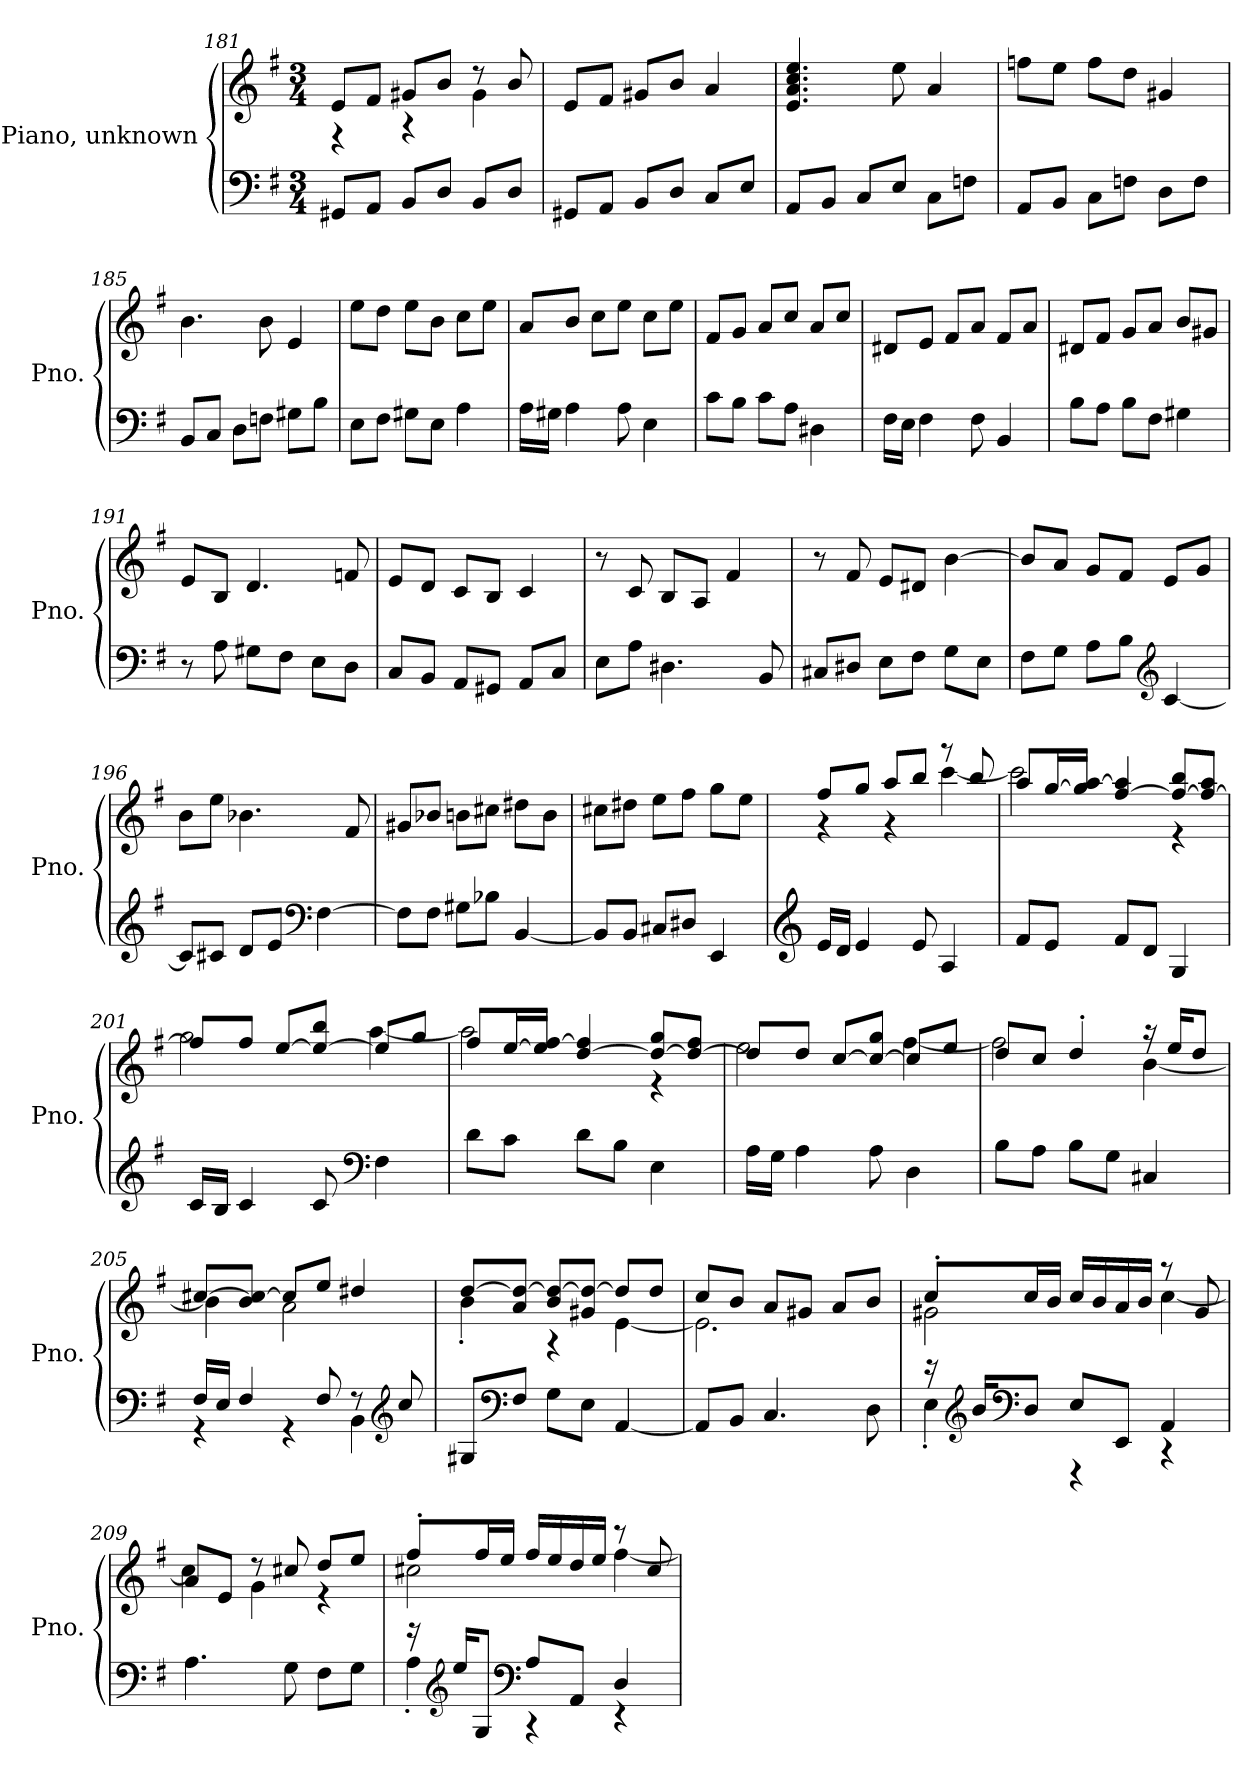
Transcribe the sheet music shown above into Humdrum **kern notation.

**kern	**kern
*part1	*part1
*staff2	*staff1
*I"Piano, unknown	*
*I'Pno.	*
*clefF4	*clefG2
*k[f#]	*k[f#]
*M3/4	*M3/4
=181	=181
*	*^
8GG#X/L	8e/L	4r
8AA/J	8f#/J	.
8BB/L	8g#X/L	4r
8D/J	8b/J	.
8BB/L	8r	4g#\
8D/J	8b/	.
*	*v	*v
=182	=182
8GG#X/L	8e/L
8AA/J	8f#/J
8BB/L	8g#X/L
8D/J	8b/J
8C/L	4a/
8E/J	.
=183	=183
8AA/L	4.e/ 4.a/ 4.cc/ 4.ee/
8BB/J	.
8C/L	.
8E/J	8ee\
8C\L	4a/
8Fn\J	.
=184	=184
8AA/L	8ffn\L
8BB/J	8ee\J
8C\L	8ff\L
8Fn\J	8dd\J
8D\L	4g#X/
8F\J	.
!!LO:LB:g=z
=185	=185
8BB/L	4.b\
8C/J	.
8D\L	.
8Fn\J	8b\
8G#X\L	4e/
8B\J	.
=186	=186
8E\L	8ee\L
8F#\J	8dd\J
8G#X\L	8ee\L
8E\J	8b\J
4A\	8cc\L
.	8ee\J
=187	=187
16A\LL	8a/L
16G#X\JJ	.
4A\	8b/J
.	8cc\L
8A\	8ee\J
4E\	8cc\L
.	8ee\J
=188	=188
8c\L	8f#/L
8B\J	8g/J
8c\L	8a/L
8A\J	8cc/J
4D#X\	8a/L
.	8cc/J
=189	=189
16F#\LL	8d#X/L
16E\JJ	.
4F#\	8e/J
.	8f#/L
8F#\	8a/J
4BB/	8f#/L
.	8a/J
!!LO:LB:g=z
=190	=190
8B\L	8d#X/L
8A\J	8f#/J
8B\L	8g/L
8F#\J	8a/J
4G#X\	8b/L
.	8g#X/J
=191	=191
8r	8e/L
8A\	8B/J
8G#X\L	4.d/
8F#\J	.
8E\L	.
8D\J	8fn/
=192	=192
8C/L	8e/L
8BB/J	8d/J
8AA/L	8c/L
8GG#X/J	8B/J
8AA/L	4c/
8C/J	.
=193	=193
8E\L	8r
8A\J	8c/
4.D#X\	8B/L
.	8A/J
.	4f#/
8BB/	.
=194	=194
8C#X/L	8r
8D#X/J	8f#/
8E\L	8e/L
8F#\J	8d#X/J
8G\L	[4b\
8E\J	.
!!LO:LB:g=z
=195	=195
8F#\L	8b/L]
8G\J	8a/J
8A\L	8g/L
8B\J	8f#/J
*clefG2	*
[4c/	8e/L
.	8g/J
=196	=196
8c/L]	8b\L
8c#X/J	8ee\J
8d/L	4.b-X\
8e/J	.
*clefF4	*
[4F#\	.
.	8f#/
=197	=197
8F#\L]	8g#X/L
8F#\J	8b-X/J
8G#X\L	8bn\L
8B-X\J	8cc#X\J
[4BB/	8dd#X\L
.	8b\J
=198	=198
8BB/L]	8cc#X\L
8BB/J	8dd#X\J
8C#X/L	8ee\L
8D#X/J	8ff#\J
4EE/	8gg\L
.	8ee\J
!!LO:PB:g=z
=199	=199
*clefG2	*
*	*^
16e/LL	8ff#/L	4r
16d/JJ	.	.
4e/	8gg/J	.
.	8aa/L	4r
8e/	8bb/J	.
4A/	8r	[4ccc\
.	8bb/	.
=200	=200	=200
8f#/L	8aa/L	2ccc\]
8e/J	[16gg/L	.
.	16gg/] [16aa/JJ	.
8f#/L	[4ff#/ 4aa/]	.
8d/J	.	.
4G/	8ff#/_ 8bb/L	4r
.	8ff#/_ 8aa/J	.
=201	=201	=201
16c/LL	8ff#/L]	2gg\
16B/JJ	.	.
4c/	8ff#/J	.
.	[8ee/L	.
8c/	8ee/_ 8bb/J	.
*clefF4	*	*
4F#\	8ee/L]	[4aa\
.	8gg/J	.
=202	=202	=202
8d\L	8ff#/L	2aa\]
8c\J	[16ee/L	.
.	16ee/] [16ff#/JJ	.
8d\L	[4dd/ 4ff#/]	.
8B\J	.	.
4E\	8dd/_ 8gg/L	4r
.	8dd/_ 8ff#/J	.
!!LO:LB:g=z	!!
=203	=203	=203
16A\LL	8dd/L]	2ee\
16G\JJ	.	.
4A\	8dd/J	.
.	[8cc/L	.
8A\	8cc/_ 8gg/J	.
4D\	8cc/L]	[4ff#\
.	8ee/J	.
=204	=204	=204
8B\L	8dd/L	2ff#\]
8A\J	8cc/J	.
8B\L	4dd'/	.
8G\J	.	.
4C#X/	16r	[4b\
.	16ee/KL	.
.	8dd/J	.
=205	=205	=205
*^	*	*
16F#/LL	4r	[8cc#X/L	4b\]
16E/JJ	.	.	.
4F#/	.	8b/ 8cc#/_J	.
.	4r	8cc#/L]	2a\
8F#/	.	8ee/J	.
8r	4BB\	4dd#X/	.
*clefG2	*	*	*
8cc/	.	.	.
*v	*v	*	*
=206	=206	=206
8G#X/L	[8dd/L	4b'\
*clefF4	*	*
8F#/J	8a/ 8dd/_J	.
8G#\L	8b/ 8dd/_L	4r
8E\J	8g#X/ 8dd/_J	.
[4AA/	8dd/L]	[4e\
.	8dd/J	.
!!LO:LB:g=z	!!
=207	=207	=207
8AA/L]	8cc/L	2.e\]
8BB/J	8b/J	.
4.C/	8a/L	.
.	8g#X/J	.
.	8a/L	.
8D\	8b/J	.
=208	=208	=208
*^	*	*
16r	4E'\	8cc'/L	2g#X\
*clefG2	*	*	*
16b/KL	.	.	.
*clefF4	*	*	*
8D/J	.	16cc/L	.
.	.	16b/JJ	.
8E/L	4r	16cc/LL	.
.	.	16b/	.
8EE/J	.	16a/	.
.	.	16b/JJ	.
4AA/	4r	8r	[4cc\
.	.	8g#/	.
*v	*v	*	*
=209	=209	=209
4.A\	8a/L	4cc\]
.	8e/J	.
.	8r	4g\
8G\	8cc#X/	.
8F#\L	8dd/L	4r
8G\J	8ee/J	.
=210	=210	=210
*^	*	*
16r	4A'\	8ff#'/L	2cc#X\
*clefG2	*	*	*
16ee/KL	.	.	.
8G/J	.	16ff#/L	.
.	.	16ee/JJ	.
*clefF4	*	*	*
8A/L	4r	16ff#/LL	.
.	.	16ee/	.
8AA/J	.	16dd/	.
.	.	16ee/JJ	.
4D/	4r	8r	[4ff#\
.	.	8cc#/	.
*v	*v	*	*
*	*v	*v
=	=
*-	*-
